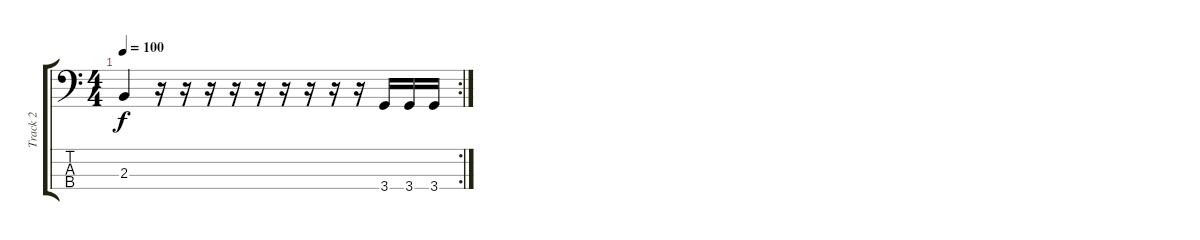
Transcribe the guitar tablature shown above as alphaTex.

\track ("Track 2" "Track 2") {instrument electricbassfinger}
\staff {score tabs}
\tuning (G2 D2 A1 E1) {hide}
\rc 2
\ts (4 4)
\tempo 100
\clef f4
\ks c
2.3.4{dy f} r.16 r.16 r.16 r.16 r.16 r.16 r.16 r.16 r.16 3.4.16 3.4.16 3.4.16
